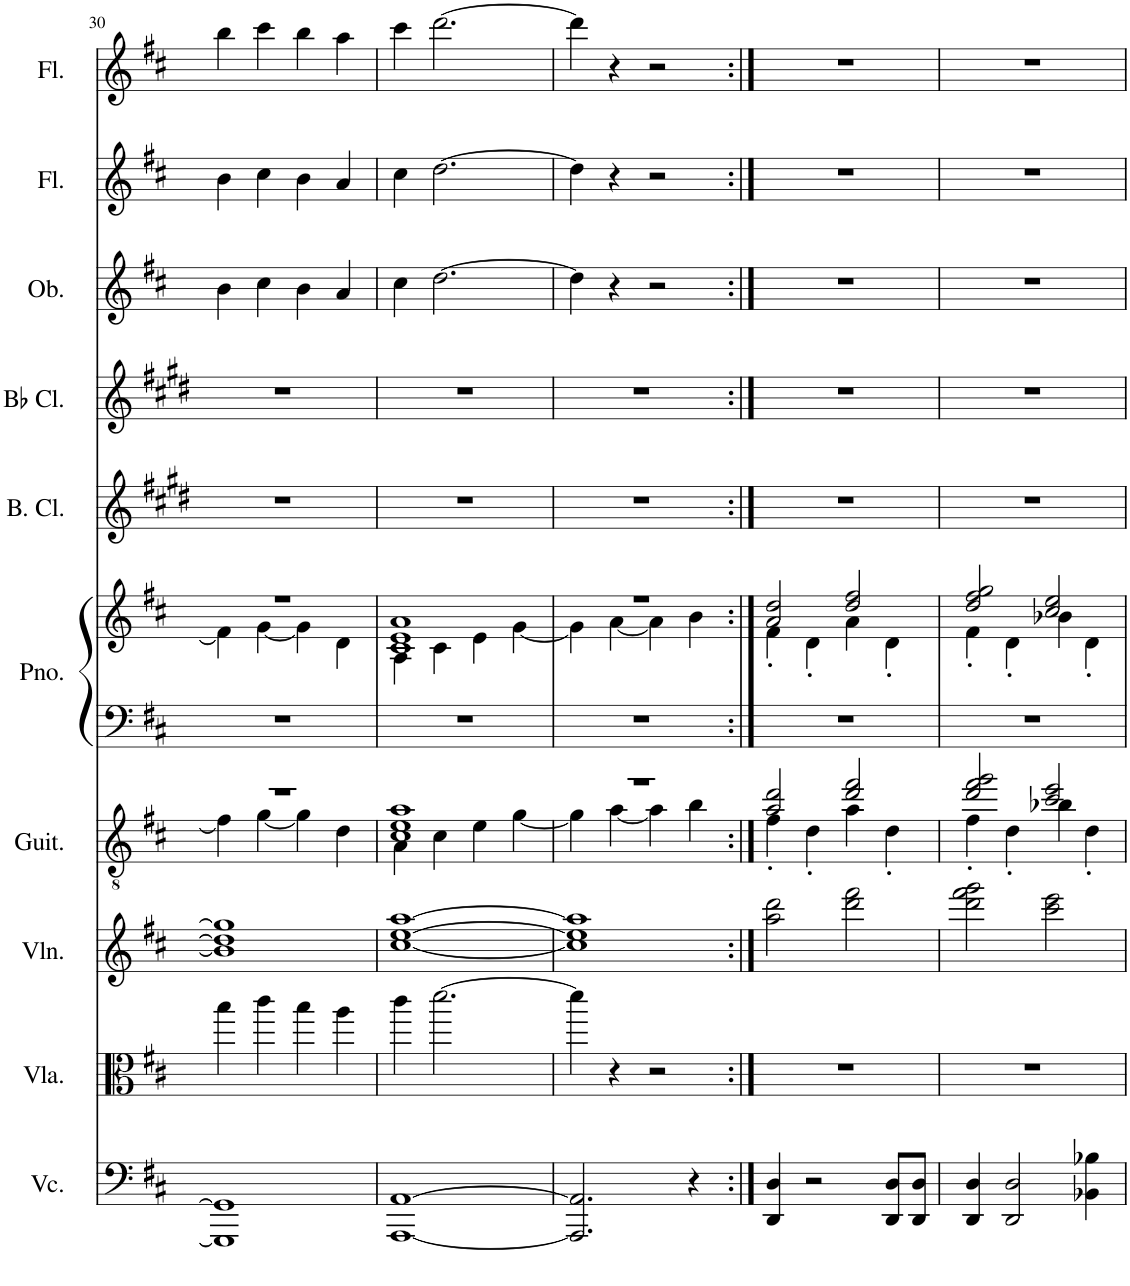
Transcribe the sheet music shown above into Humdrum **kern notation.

**kern	**kern	**kern	**kern	**kern	**kern	**kern	**kern	**kern	**kern	**kern
*part10	*part9	*part8	*part7	*part6	*part6	*part5	*part4	*part3	*part2	*part1
*staff11	*staff10	*staff9	*staff8	*staff7	*staff6	*staff5	*staff4	*staff3	*staff2	*staff1
*I"Violoncello	*I"Viola	*I"Violin	*I"Acoustic Guitar	*I"Piano	*	*I"Bass Clarinet	*I"Bb Clarinet	*I"Oboe	*I"Flute	*I"Flute
*I'Vc.	*I'Vla.	*I'Vln.	*I'Guit.	*I'Pno.	*	*I'B. Cl.	*I'Bb Cl.	*I'Ob.	*I'Fl.	*I'Fl.
!!LO:PB:g=z
*clefF4	*clefC3	*clefG2	*clefGv2	*clefF4	*clefG2	*clefG2	*clefG2	*clefG2	*clefG2	*clefG2
*	*	*	*	*	*	*Trd8c14	*Trd1c2	*	*	*
*k[f#c#]	*k[f#c#]	*k[f#c#]	*k[f#c#]	*k[f#c#]	*k[f#c#]	*k[f#c#g#d#]	*k[f#c#g#d#]	*k[f#c#]	*k[f#c#]	*k[f#c#]
*M2/2	*M2/2	*M2/2	*M2/2	*M2/2	*M2/2	*M2/2	*M2/2	*M2/2	*M2/2	*M2/2
*met(c|)	*met(c|)	*met(c|)	*met(c|)	*met(c|)	*met(c|)	*met(c|)	*met(c|)	*met(c|)	*met(c|)	*met(c|)
=30	=30	=30	=30	=30	=30	=30	=30	=30	=30	=30
*	*	*	*^	*	*^	*	*	*	*	*
1GGG] 1GG]	4bb\	1b] 1dd] 1gg]	1r	4f#\]	1r	1r	4f#\]	1r	1r	4b\	4b\	4bb\
.	4ccc#\	.	.	[4g\	.	.	[4g\	.	.	4cc#\	4cc#\	4ccc#\
.	4bb\	.	.	4g\]	.	.	4g\]	.	.	4b\	4b\	4bb\
.	4aa\	.	.	4d\	.	.	4d\	.	.	4a/	4a/	4aa\
=31	=31	=31	=31	=31	=31	=31	=31	=31	=31	=31	=31	=31
[1AAA [1AA	4ccc#\	[1cc# [1ee [1aa	1c# 1e 1a	4A\	1r	1c# 1e 1a	4A\	1r	1r	4cc#\	4cc#\	4ccc#\
.	[2.ddd\	.	.	4c#\	.	.	4c#\	.	.	[2.dd\	[2.dd\	[2.ddd\
.	.	.	.	4e\	.	.	4e\	.	.	.	.	.
.	.	.	.	[4g\	.	.	[4g\	.	.	.	.	.
=32	=32	=32	=32	=32	=32	=32	=32	=32	=32	=32	=32	=32
2.AAA/] 2.AA/]	4ddd\]	1cc#] 1ee] 1aa]	1r	4g\]	1r	1r	4g\]	1r	1r	4dd\]	4dd\]	4ddd\]
.	4r	.	.	[4a\	.	.	[4a\	.	.	4r	4r	4r
.	2r	.	.	4a\]	.	.	4a\]	.	.	2r	2r	2r
4r	.	.	.	4b\	.	.	4b\	.	.	.	.	.
=33:|!	=33:|!	=33:|!	=33:|!	=33:|!	=33:|!	=33:|!	=33:|!	=33:|!	=33:|!	=33:|!	=33:|!	=33:|!
4DD/ 4D/	1r	2aa\ 2ddd\	2a/ 2dd/	4f#'\	1r	2a/ 2dd/	4f#'\	1r	1r	1r	1r	1r
2r	.	.	.	4d'\	.	.	4d'\	.	.	.	.	.
.	.	2ddd\ 2fff#\	2dd/ 2ff#/	4a\	.	2dd/ 2ff#/	4a\	.	.	.	.	.
8DD/ 8D/L	.	.	.	4d'\	.	.	4d'\	.	.	.	.	.
8DD/ 8D/J	.	.	.	.	.	.	.	.	.	.	.	.
=34	=34	=34	=34	=34	=34	=34	=34	=34	=34	=34	=34	=34
4DD/ 4D/	1r	2ddd\ 2fff#\ 2ggg\	2dd/ 2ff#/ 2gg/	4f#'\	1r	2dd/ 2ff#/ 2gg/	4f#'\	1r	1r	1r	1r	1r
2DD/ 2D/	.	.	.	4d'\	.	.	4d'\	.	.	.	.	.
.	.	2ccc#\ 2eee\	2cc#/ 2ee/	4b-X\	.	2cc#/ 2ee/	4b-X\	.	.	.	.	.
4BB-X\ 4B-X\	.	.	.	4d'\	.	.	4d'\	.	.	.	.	.
*	*	*	*v	*v	*	*v	*v	*	*	*	*	*
=	=	=	=	=	=	=	=	=	=	=
*-	*-	*-	*-	*-	*-	*-	*-	*-	*-	*-
